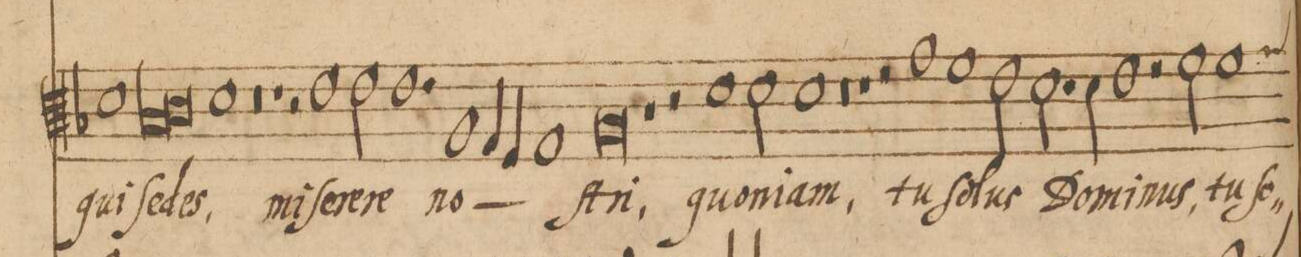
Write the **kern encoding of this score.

**kern	**text
*I"ALTVS	*
*clefC3	*
*k[b-]	*
*met(C|)	*
*M2/1	*
1d	qui
=83-	=83-
*lig	*
1B-	ſe-
1c	.
*Xlig	*
=84-	=84-
1d	-des,
0r	.
=85-	=85-
1r	.
=86-	=86-
2r	.
1e	mi-
2e\	-ſe-
=87-	=87-
1.e	-re-
1A/	-re
=88-	=88-
4G/	no-
4F/	.
1G	.
=89-	=89-
0A	-ſtri,
=90-	=90-
1r	.
2r	.
1d\	quo-
=91-	=91-
2d\	-ni-
1d	-am,
=92-	=92-
0r	.
=93-	=93-
1r	.
2r	.
1g\	tu
=94-	=94-
1f	so-
2e\	-lus
=95-	=95-
2.d\	Do-
4d\	-mi-
1e	-nus,
=96-	=96-
2r	.
2f\	tu
1f	ſo-
*custos:g	*
=97-	=97-
*-	*-
